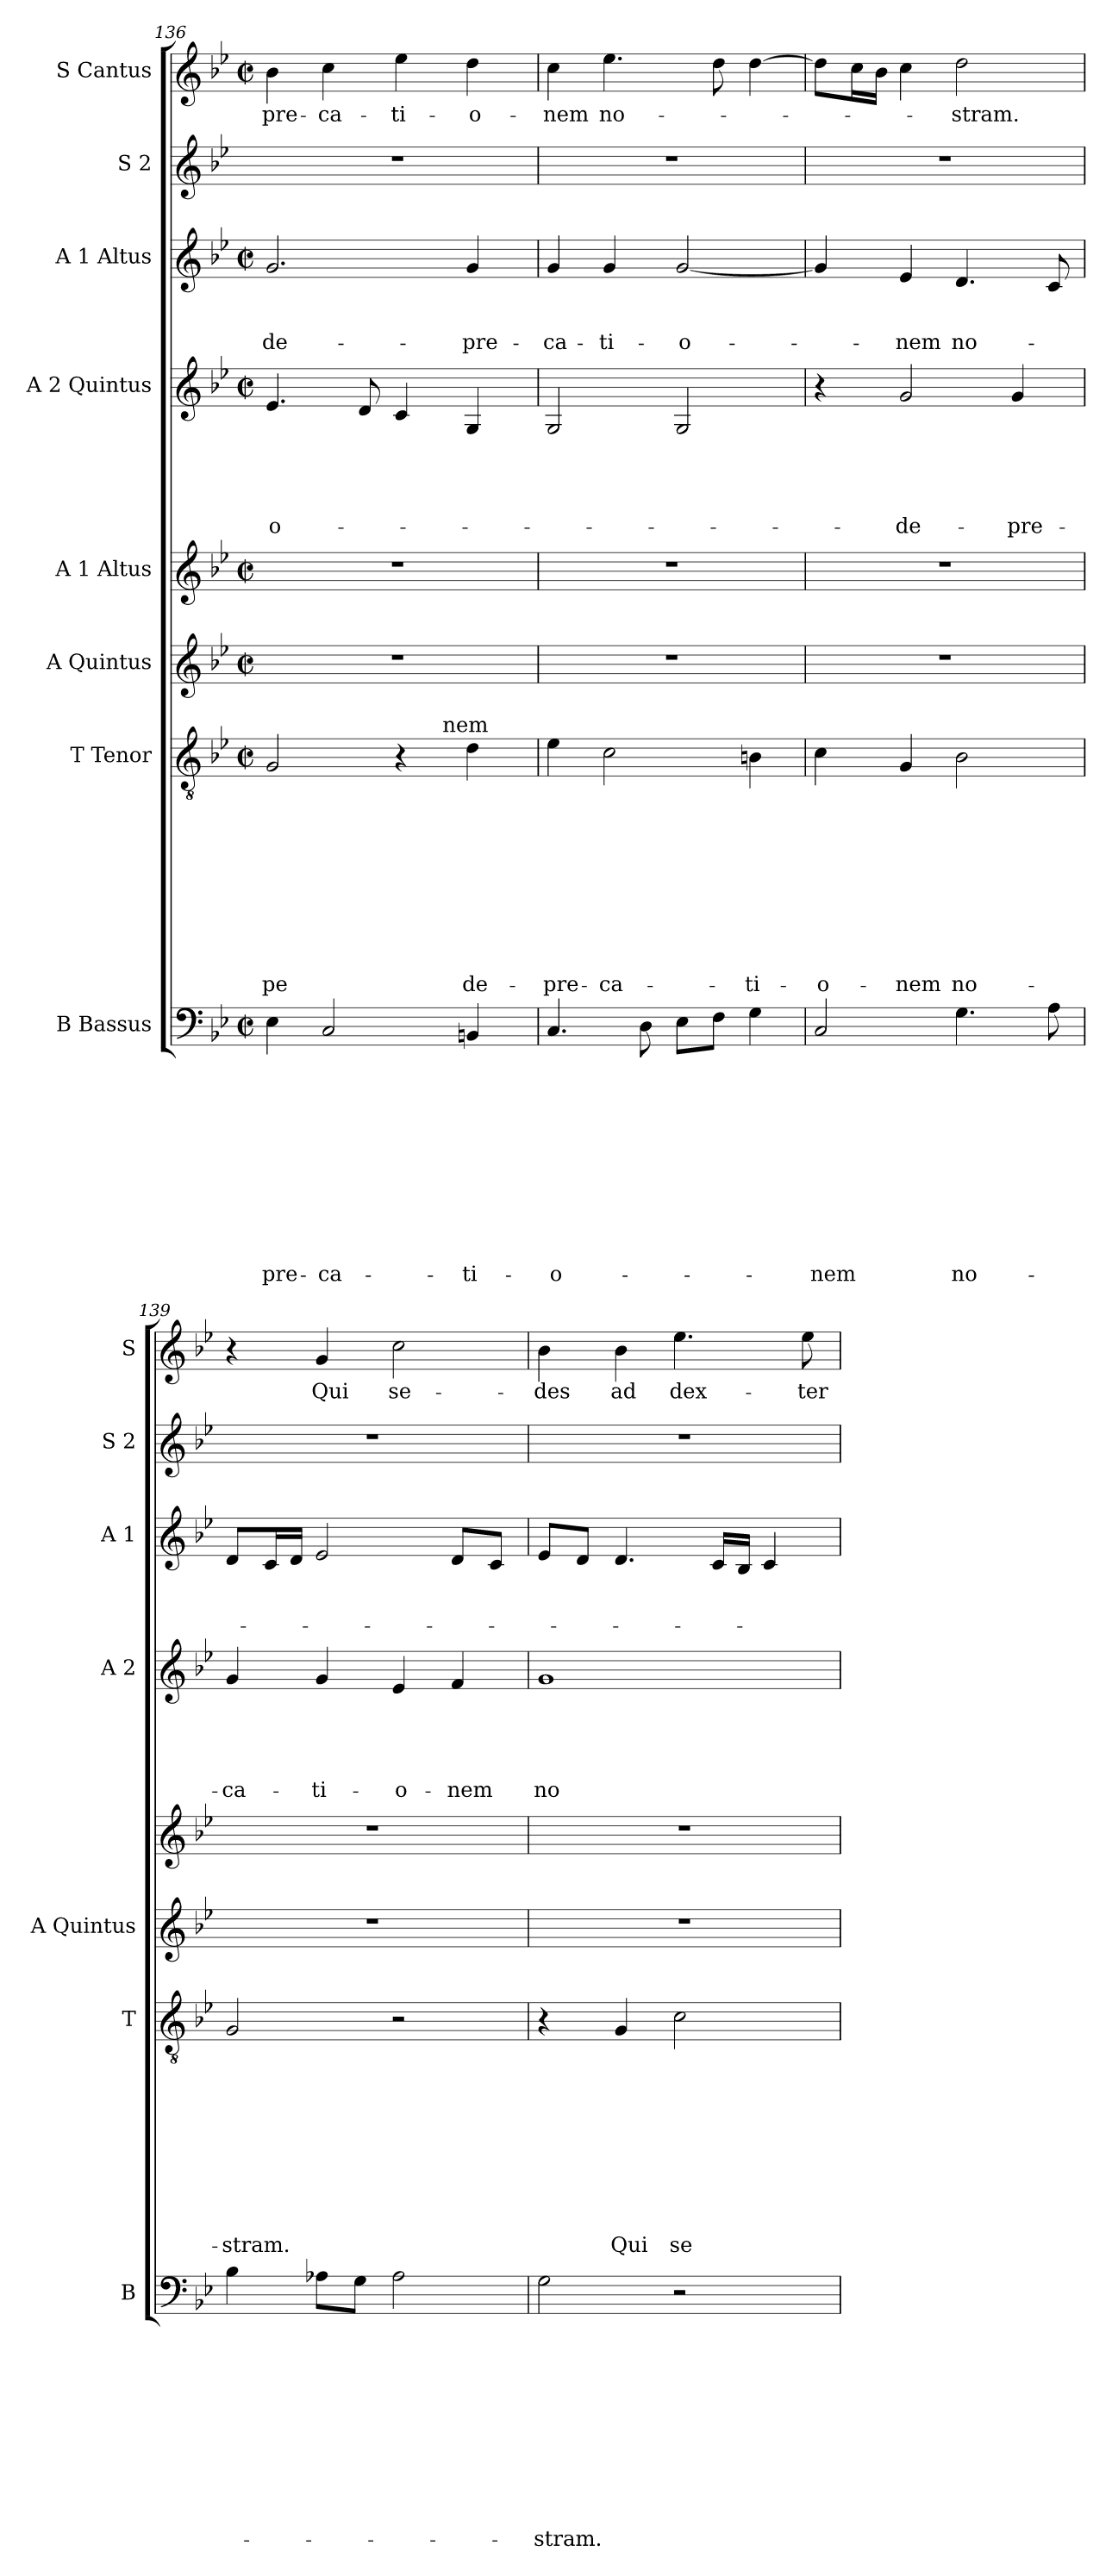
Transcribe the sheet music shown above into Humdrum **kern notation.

**kern	**text	**text	**text	**text	**text	**text	**text	**text	**text	**text	**text	**kern	**text	**text	**text	**text	**text	**text	**text	**text	**text	**text	**kern	**kern	**kern	**text	**text	**text	**text	**text	**kern	**text	**text	**text	**kern	**kern	**text
*part8	*part8	*part8	*part8	*part8	*part8	*part8	*part8	*part8	*part8	*part8	*part8	*part7	*part7	*part7	*part7	*part7	*part7	*part7	*part7	*part7	*part7	*part7	*part6	*part5	*part4	*part4	*part4	*part4	*part4	*part4	*part3	*part3	*part3	*part3	*part2	*part1	*part1
*staff8	*staff8	*staff8	*staff8	*staff8	*staff8	*staff8	*staff8	*staff8	*staff8	*staff8	*staff8	*staff7	*staff7	*staff7	*staff7	*staff7	*staff7	*staff7	*staff7	*staff7	*staff7	*staff7	*staff6	*staff5	*staff4	*staff4	*staff4	*staff4	*staff4	*staff4	*staff3	*staff3	*staff3	*staff3	*staff2	*staff1	*staff1
*I"B Bassus	*	*	*	*	*	*	*	*	*	*	*	*I"T Tenor	*	*	*	*	*	*	*	*	*	*	*I"A Quintus	*I"A 1 Altus	*I"A 2 Quintus	*	*	*	*	*	*I"A 1 Altus	*	*	*	*I"S 2	*I"S Cantus	*
*I'B	*	*	*	*	*	*	*	*	*	*	*	*I'T	*	*	*	*	*	*	*	*	*	*	*I'A Quintus	*	*I'A 2	*	*	*	*	*	*I'A 1	*	*	*	*I'S 2	*I'S	*
*clefF4	*	*	*	*	*	*	*	*	*	*	*	*clefGv2	*	*	*	*	*	*	*	*	*	*	*clefG2	*clefG2	*clefG2	*	*	*	*	*	*clefG2	*	*	*	*clefG2	*clefG2	*
*k[b-e-]	*	*	*	*	*	*	*	*	*	*	*	*k[b-e-]	*	*	*	*	*	*	*	*	*	*	*k[b-e-]	*k[b-e-]	*k[b-e-]	*	*	*	*	*	*k[b-e-]	*	*	*	*k[b-e-]	*k[b-e-]	*
*B-:	*	*	*	*	*	*	*	*	*	*	*	*B-:	*	*	*	*	*	*	*	*	*	*	*B-:	*B-:	*B-:	*	*	*	*	*	*B-:	*	*	*	*B-:	*B-:	*
*M2/2	*	*	*	*	*	*	*	*	*	*	*	*M2/2	*	*	*	*	*	*	*	*	*	*	*M2/2	*M2/2	*M2/2	*	*	*	*	*	*M2/2	*	*	*	*	*M2/2	*
*met(c|)	*	*	*	*	*	*	*	*	*	*	*	*met(c|)	*	*	*	*	*	*	*	*	*	*	*met(c|)	*met(c|)	*met(c|)	*	*	*	*	*	*met(c|)	*	*	*	*	*met(c|)	*
=136	=136	=136	=136	=136	=136	=136	=136	=136	=136	=136	=136	=136	=136	=136	=136	=136	=136	=136	=136	=136	=136	=136	=136	=136	=136	=136	=136	=136	=136	=136	=136	=136	=136	=136	=136	=136	=136
!	!	!	!	!	!	!	!	!	!	!	!LO:LY:b	!	!	!	!	!	!	!	!	!	!	!LO:LY:b	!	!	!	!	!	!	!	!LO:LY:b	!	!	!	!LO:LY:b	!	!	!LO:LY:b
*	*	*	*	*	*	*	*	*	*	*	*	*^	*	*	*	*	*	*	*	*	*	*	*	*	*	*	*	*	*	*	*	*	*	*	*	*	*
4E-\	.	.	.	.	.	.	.	.	.	.	-pre-	2G/	2ryy	.	.	.	.	.	.	.	.	.	-pe	1r	1r	4.e-/	.	.	.	.	-o-	2.g/	.	.	de-	1r	4b-\	-pre-
!	!	!	!	!	!	!	!	!	!	!	!LO:LY:b	!	!	!	!	!	!	!	!	!	!	!	!	!	!	!	!	!	!	!	!	!	!	!	!	!	!	!LO:LY:b
2C/	.	.	.	.	.	.	.	.	.	.	-ca-	.	.	.	.	.	.	.	.	.	.	.	.	.	.	.	.	.	.	.	.	.	.	.	.	.	4cc\	-ca-
.	.	.	.	.	.	.	.	.	.	.	.	.	.	.	.	.	.	.	.	.	.	.	.	.	.	8d/	.	.	.	.	.	.	.	.	.	.	.	.
!	!	!	!	!	!	!	!	!	!	!	!	!	!	!	!	!	!	!	!	!	!	!	!	!	!	!	!	!	!	!	!	!	!	!	!	!	!	!LO:LY:b
.	.	.	.	.	.	.	.	.	.	.	.	4r	8.ryy	.	.	.	.	.	.	.	.	.	.	.	.	4c/	.	.	.	.	.	.	.	.	.	.	4ee-\	-ti-
!	!	!	!	!	!	!	!	!	!	!	!	!	!LO:TX:a:t=nem	!	!	!	!	!	!	!	!	!	!	!	!	!	!	!	!	!	!	!	!	!	!	!	!	!
.	.	.	.	.	.	.	.	.	.	.	.	.	4ryy	.	.	.	.	.	.	.	.	.	.	.	.	.	.	.	.	.	.	.	.	.	.	.	.	.
!	!	!	!	!	!	!	!	!	!	!	!LO:LY:b	!	!	!	!	!	!	!	!	!	!	!	!LO:LY:b	!	!	!	!	!	!	!	!	!	!	!	!LO:LY:b	!	!	!LO:LY:b
4BBn/	.	.	.	.	.	.	.	.	.	.	-ti-	4d\	.	.	.	.	.	.	.	.	.	.	de-	.	.	4G/	.	.	.	.	.	4g/	.	.	-pre-	.	4dd\	-o-
.	.	.	.	.	.	.	.	.	.	.	.	.	16ryy	.	.	.	.	.	.	.	.	.	.	.	.	.	.	.	.	.	.	.	.	.	.	.	.	.
!!LO:PB:g=z
=137	=137	=137	=137	=137	=137	=137	=137	=137	=137	=137	=137	=137	=137	=137	=137	=137	=137	=137	=137	=137	=137	=137	=137	=137	=137	=137	=137	=137	=137	=137	=137	=137	=137	=137	=137	=137	=137	=137
!	!	!	!	!	!	!	!	!	!	!	!	!LO:TX:a:t=no - stram,	!	!	!	!	!	!	!	!	!	!	!	!	!	!	!	!	!	!	!	!	!	!	!	!	!	!
!	!	!	!	!	!	!	!	!	!	!	!LO:LY:b	!	!	!	!	!	!	!	!	!	!	!	!LO:LY:b	!	!	!	!	!	!	!	!	!	!	!	!LO:LY:b	!	!	!LO:LY:b
*	*	*	*	*	*	*	*	*	*	*	*	*v	*v	*	*	*	*	*	*	*	*	*	*	*	*	*	*	*	*	*	*	*	*	*	*	*	*	*
4.C/	.	.	.	.	.	.	.	.	.	.	-o-	4e-\	.	.	.	.	.	.	.	.	.	-pre-	1r	1r	2G/	.	.	.	.	.	4g/	.	.	-ca-	1r	4cc\	-nem
!	!	!	!	!	!	!	!	!	!	!	!	!	!	!	!	!	!	!	!	!	!	!LO:LY:b	!	!	!	!	!	!	!	!	!	!	!	!LO:LY:b	!	!	!LO:LY:b
.	.	.	.	.	.	.	.	.	.	.	.	2c\	.	.	.	.	.	.	.	.	.	-ca-	.	.	.	.	.	.	.	.	4g/	.	.	-ti-	.	4.ee-\	no-
8D\	.	.	.	.	.	.	.	.	.	.	.	.	.	.	.	.	.	.	.	.	.	.	.	.	.	.	.	.	.	.	.	.	.	.	.	.	.
!	!	!	!	!	!	!	!	!	!	!	!	!	!	!	!	!	!	!	!	!	!	!	!	!	!	!	!	!	!	!	!	!	!	!LO:LY:b	!	!	!
8E-\L	.	.	.	.	.	.	.	.	.	.	.	.	.	.	.	.	.	.	.	.	.	.	.	.	2G/	.	.	.	.	.	[<2g/	.	.	-o-	.	.	.
8F\J	.	.	.	.	.	.	.	.	.	.	.	.	.	.	.	.	.	.	.	.	.	.	.	.	.	.	.	.	.	.	.	.	.	.	.	8dd\	.
!	!	!	!	!	!	!	!	!	!	!	!	!	!	!	!	!	!	!	!	!	!	!LO:LY:b	!	!	!	!	!	!	!	!	!	!	!	!	!	!	!
4G\	.	.	.	.	.	.	.	.	.	.	.	4Bn\	.	.	.	.	.	.	.	.	.	-ti-	.	.	.	.	.	.	.	.	.	.	.	.	.	[>4dd\	.
=138	=138	=138	=138	=138	=138	=138	=138	=138	=138	=138	=138	=138	=138	=138	=138	=138	=138	=138	=138	=138	=138	=138	=138	=138	=138	=138	=138	=138	=138	=138	=138	=138	=138	=138	=138	=138	=138
!	!	!	!	!	!	!	!	!	!	!	!LO:LY:b	!	!	!	!	!	!	!	!	!	!	!LO:LY:b	!	!	!	!	!	!	!	!	!	!	!	!	!	!	!
2C/	.	.	.	.	.	.	.	.	.	.	-nem	4c\	.	.	.	.	.	.	.	.	.	-o-	1r	1r	4r	.	.	.	.	.	4g/]	.	.	.	1r	8dd\L]	.
.	.	.	.	.	.	.	.	.	.	.	.	.	.	.	.	.	.	.	.	.	.	.	.	.	.	.	.	.	.	.	.	.	.	.	.	16cc\L	.
.	.	.	.	.	.	.	.	.	.	.	.	.	.	.	.	.	.	.	.	.	.	.	.	.	.	.	.	.	.	.	.	.	.	.	.	16b-\JJ	.
!	!	!	!	!	!	!	!	!	!	!	!	!	!	!	!	!	!	!	!	!	!	!LO:LY:b	!	!	!	!	!	!	!	!LO:LY:b	!	!	!	!LO:LY:b	!	!	!
.	.	.	.	.	.	.	.	.	.	.	.	4G/	.	.	.	.	.	.	.	.	.	-nem	.	.	2g/	.	.	.	.	-de-	4e-/	.	.	-nem	.	4cc\	.
!	!	!	!	!	!	!	!	!	!	!	!LO:LY:b	!	!	!	!	!	!	!	!	!	!	!LO:LY:b	!	!	!	!	!	!	!	!	!	!	!	!LO:LY:b	!	!	!LO:LY:b
4.G\	.	.	.	.	.	.	.	.	.	.	no-	2B-\	.	.	.	.	.	.	.	.	.	no-	.	.	.	.	.	.	.	.	4.d/	.	.	no-	.	2dd\	-stram.
!	!	!	!	!	!	!	!	!	!	!	!	!	!	!	!	!	!	!	!	!	!	!	!	!	!	!	!	!	!	!LO:LY:b	!	!	!	!	!	!	!
.	.	.	.	.	.	.	.	.	.	.	.	.	.	.	.	.	.	.	.	.	.	.	.	.	4g/	.	.	.	.	-pre-	.	.	.	.	.	.	.
8A\	.	.	.	.	.	.	.	.	.	.	.	.	.	.	.	.	.	.	.	.	.	.	.	.	.	.	.	.	.	.	8c/	.	.	.	.	.	.
=139	=139	=139	=139	=139	=139	=139	=139	=139	=139	=139	=139	=139	=139	=139	=139	=139	=139	=139	=139	=139	=139	=139	=139	=139	=139	=139	=139	=139	=139	=139	=139	=139	=139	=139	=139	=139	=139
!	!	!	!	!	!	!	!	!	!	!	!	!	!	!	!	!	!	!	!	!	!	!LO:LY:b	!	!	!	!	!	!	!	!LO:LY:b	!	!	!	!	!	!	!
4B-\	.	.	.	.	.	.	.	.	.	.	.	2G/	.	.	.	.	.	.	.	.	.	-stram.	1r	1r	4g/	.	.	.	.	-ca-	8d/L	.	.	.	1r	4r	.
.	.	.	.	.	.	.	.	.	.	.	.	.	.	.	.	.	.	.	.	.	.	.	.	.	.	.	.	.	.	.	16c/L	.	.	.	.	.	.
.	.	.	.	.	.	.	.	.	.	.	.	.	.	.	.	.	.	.	.	.	.	.	.	.	.	.	.	.	.	.	16d/JJ	.	.	.	.	.	.
!	!	!	!	!	!	!	!	!	!	!	!	!	!	!	!	!	!	!	!	!	!	!	!	!	!	!	!	!	!	!LO:LY:b	!	!	!	!	!	!	!LO:LY:b
8A-X\L	.	.	.	.	.	.	.	.	.	.	.	.	.	.	.	.	.	.	.	.	.	.	.	.	4g/	.	.	.	.	-ti-	2e-/	.	.	.	.	4g/	Qui
8G\J	.	.	.	.	.	.	.	.	.	.	.	.	.	.	.	.	.	.	.	.	.	.	.	.	.	.	.	.	.	.	.	.	.	.	.	.	.
!	!	!	!	!	!	!	!	!	!	!	!	!	!	!	!	!	!	!	!	!	!	!	!	!	!	!	!	!	!	!LO:LY:b	!	!	!	!	!	!	!LO:LY:b
2A-\	.	.	.	.	.	.	.	.	.	.	.	2r	.	.	.	.	.	.	.	.	.	.	.	.	4e-/	.	.	.	.	-o-	.	.	.	.	.	2cc\	se-
!	!	!	!	!	!	!	!	!	!	!	!	!	!	!	!	!	!	!	!	!	!	!	!	!	!	!	!	!	!	!LO:LY:b	!	!	!	!	!	!	!
.	.	.	.	.	.	.	.	.	.	.	.	.	.	.	.	.	.	.	.	.	.	.	.	.	4f/	.	.	.	.	-nem	8d/L	.	.	.	.	.	.
.	.	.	.	.	.	.	.	.	.	.	.	.	.	.	.	.	.	.	.	.	.	.	.	.	.	.	.	.	.	.	8c/J	.	.	.	.	.	.
=140	=140	=140	=140	=140	=140	=140	=140	=140	=140	=140	=140	=140	=140	=140	=140	=140	=140	=140	=140	=140	=140	=140	=140	=140	=140	=140	=140	=140	=140	=140	=140	=140	=140	=140	=140	=140	=140
!	!	!	!	!	!	!	!	!	!	!	!LO:LY:b	!	!	!	!	!	!	!	!	!	!	!	!	!	!	!	!	!	!	!LO:LY:b	!	!	!	!	!	!	!LO:LY:b
2G\	.	.	.	.	.	.	.	.	.	.	-stram.	4r	.	.	.	.	.	.	.	.	.	.	1r	1r	1g	.	.	.	.	no-	8e-/L	.	.	.	1r	4b-\	-des
.	.	.	.	.	.	.	.	.	.	.	.	.	.	.	.	.	.	.	.	.	.	.	.	.	.	.	.	.	.	.	8d/J	.	.	.	.	.	.
!	!	!	!	!	!	!	!	!	!	!	!	!	!	!	!	!	!	!	!	!	!	!LO:LY:b	!	!	!	!	!	!	!	!	!	!	!	!	!	!	!LO:LY:b
.	.	.	.	.	.	.	.	.	.	.	.	4G/	.	.	.	.	.	.	.	.	.	Qui	.	.	.	.	.	.	.	.	4.d/	.	.	.	.	4b-\	ad
!	!	!	!	!	!	!	!	!	!	!	!	!	!	!	!	!	!	!	!	!	!	!LO:LY:b	!	!	!	!	!	!	!	!	!	!	!	!	!	!	!LO:LY:b
2r	.	.	.	.	.	.	.	.	.	.	.	2c\	.	.	.	.	.	.	.	.	.	se-	.	.	.	.	.	.	.	.	.	.	.	.	.	4.ee-\	dex-
.	.	.	.	.	.	.	.	.	.	.	.	.	.	.	.	.	.	.	.	.	.	.	.	.	.	.	.	.	.	.	16c/LL	.	.	.	.	.	.
.	.	.	.	.	.	.	.	.	.	.	.	.	.	.	.	.	.	.	.	.	.	.	.	.	.	.	.	.	.	.	16B-/JJ	.	.	.	.	.	.
.	.	.	.	.	.	.	.	.	.	.	.	.	.	.	.	.	.	.	.	.	.	.	.	.	.	.	.	.	.	.	4c/	.	.	.	.	.	.
!	!	!	!	!	!	!	!	!	!	!	!	!	!	!	!	!	!	!	!	!	!	!	!	!	!	!	!	!	!	!	!	!	!	!	!	!	!LO:LY:b
.	.	.	.	.	.	.	.	.	.	.	.	.	.	.	.	.	.	.	.	.	.	.	.	.	.	.	.	.	.	.	.	.	.	.	.	8ee-\	-ter-
=	=	=	=	=	=	=	=	=	=	=	=	=	=	=	=	=	=	=	=	=	=	=	=	=	=	=	=	=	=	=	=	=	=	=	=	=	=
*-	*-	*-	*-	*-	*-	*-	*-	*-	*-	*-	*-	*-	*-	*-	*-	*-	*-	*-	*-	*-	*-	*-	*-	*-	*-	*-	*-	*-	*-	*-	*-	*-	*-	*-	*-	*-	*-
